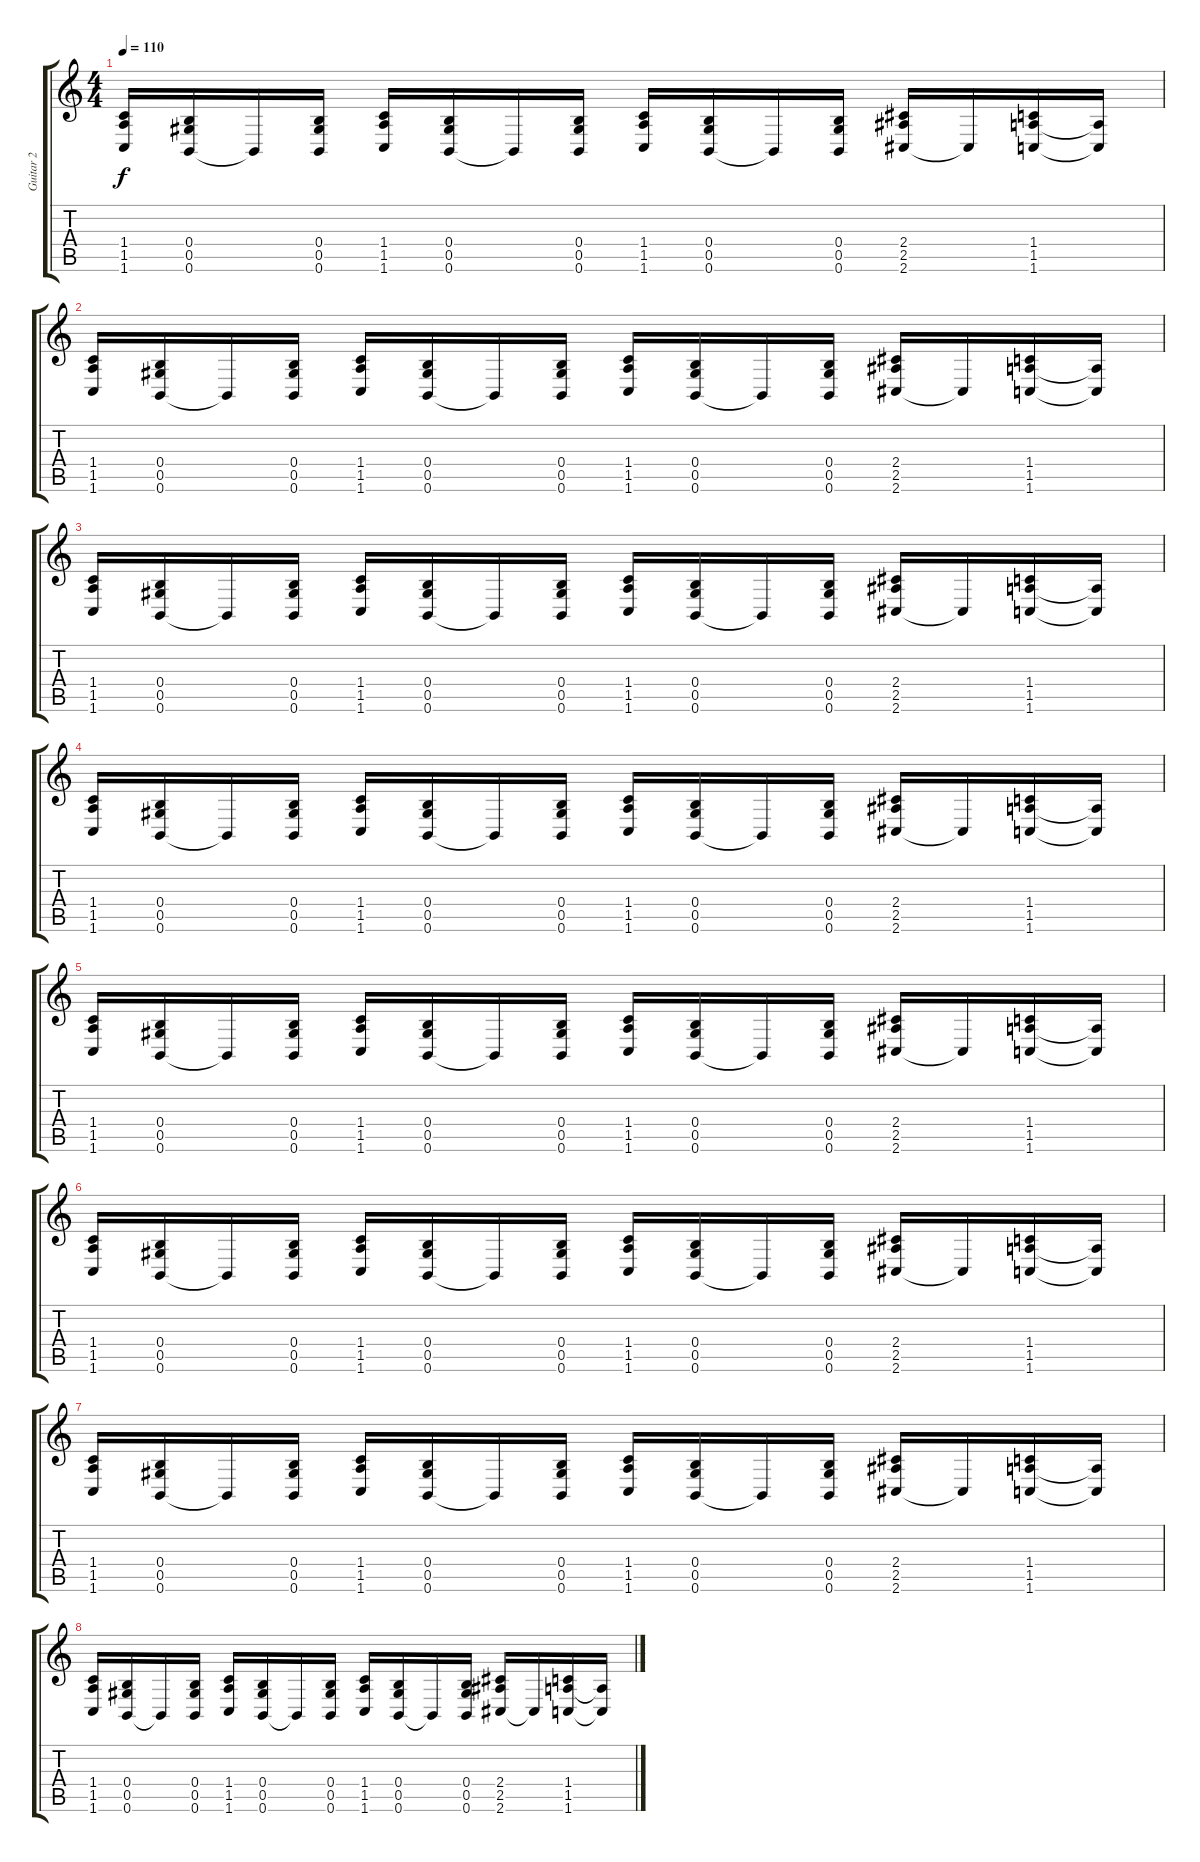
\track ("Guitar 2" "Guitar 2") {instrument overdrivenguitar bank 2}
\staff {score tabs}
\tuning (Db4 Ab3 E3 B2 Ab2 B1) {hide}
\ts (4 4)
\tempo 110
\clef g2
\ks c
(1.4 1.5 1.6).16{dy f} (0.4 0.5 0.6).16 0.6{t}.16 (0.4 0.5 0.6).16 (1.4 1.5 1.6).16 (0.4 0.5 0.6).16 0.6{t}.16 (0.4 0.5 0.6).16 (1.4 1.5 1.6).16 (0.4 0.5 0.6).16 0.6{t}.16 (0.4 0.5 0.6).16 (2.4 2.5 2.6).16 2.6{t}.16 (1.4 1.5 1.6).16 (1.5{t} 1.6{t}).16 |
(1.4 1.5 1.6).16 (0.4 0.5 0.6).16 0.6{t}.16 (0.4 0.5 0.6).16 (1.4 1.5 1.6).16 (0.4 0.5 0.6).16 0.6{t}.16 (0.4 0.5 0.6).16 (1.4 1.5 1.6).16 (0.4 0.5 0.6).16 0.6{t}.16 (0.4 0.5 0.6).16 (2.4 2.5 2.6).16 2.6{t}.16 (1.4 1.5 1.6).16 (1.5{t} 1.6{t}).16 |
(1.4 1.5 1.6).16 (0.4 0.5 0.6).16 0.6{t}.16 (0.4 0.5 0.6).16 (1.4 1.5 1.6).16 (0.4 0.5 0.6).16 0.6{t}.16 (0.4 0.5 0.6).16 (1.4 1.5 1.6).16 (0.4 0.5 0.6).16 0.6{t}.16 (0.4 0.5 0.6).16 (2.4 2.5 2.6).16 2.6{t}.16 (1.4 1.5 1.6).16 (1.5{t} 1.6{t}).16 |
(1.4 1.5 1.6).16 (0.4 0.5 0.6).16 0.6{t}.16 (0.4 0.5 0.6).16 (1.4 1.5 1.6).16 (0.4 0.5 0.6).16 0.6{t}.16 (0.4 0.5 0.6).16 (1.4 1.5 1.6).16 (0.4 0.5 0.6).16 0.6{t}.16 (0.4 0.5 0.6).16 (2.4 2.5 2.6).16 2.6{t}.16 (1.4 1.5 1.6).16 (1.5{t} 1.6{t}).16 |
(1.4 1.5 1.6).16 (0.4 0.5 0.6).16 0.6{t}.16 (0.4 0.5 0.6).16 (1.4 1.5 1.6).16 (0.4 0.5 0.6).16 0.6{t}.16 (0.4 0.5 0.6).16 (1.4 1.5 1.6).16 (0.4 0.5 0.6).16 0.6{t}.16 (0.4 0.5 0.6).16 (2.4 2.5 2.6).16 2.6{t}.16 (1.4 1.5 1.6).16 (1.5{t} 1.6{t}).16 |
(1.4 1.5 1.6).16 (0.4 0.5 0.6).16 0.6{t}.16 (0.4 0.5 0.6).16 (1.4 1.5 1.6).16 (0.4 0.5 0.6).16 0.6{t}.16 (0.4 0.5 0.6).16 (1.4 1.5 1.6).16 (0.4 0.5 0.6).16 0.6{t}.16 (0.4 0.5 0.6).16 (2.4 2.5 2.6).16 2.6{t}.16 (1.4 1.5 1.6).16 (1.5{t} 1.6{t}).16 |
(1.4 1.5 1.6).16 (0.4 0.5 0.6).16 0.6{t}.16 (0.4 0.5 0.6).16 (1.4 1.5 1.6).16 (0.4 0.5 0.6).16 0.6{t}.16 (0.4 0.5 0.6).16 (1.4 1.5 1.6).16 (0.4 0.5 0.6).16 0.6{t}.16 (0.4 0.5 0.6).16 (2.4 2.5 2.6).16 2.6{t}.16 (1.4 1.5 1.6).16 (1.5{t} 1.6{t}).16 |
(1.4 1.5 1.6).16 (0.4 0.5 0.6).16 0.6{t}.16 (0.4 0.5 0.6).16 (1.4 1.5 1.6).16 (0.4 0.5 0.6).16 0.6{t}.16 (0.4 0.5 0.6).16 (1.4 1.5 1.6).16 (0.4 0.5 0.6).16 0.6{t}.16 (0.4 0.5 0.6).16 (2.4 2.5 2.6).16 2.6{t}.16 (1.4 1.5 1.6).16 (1.5{t} 1.6{t}).16
